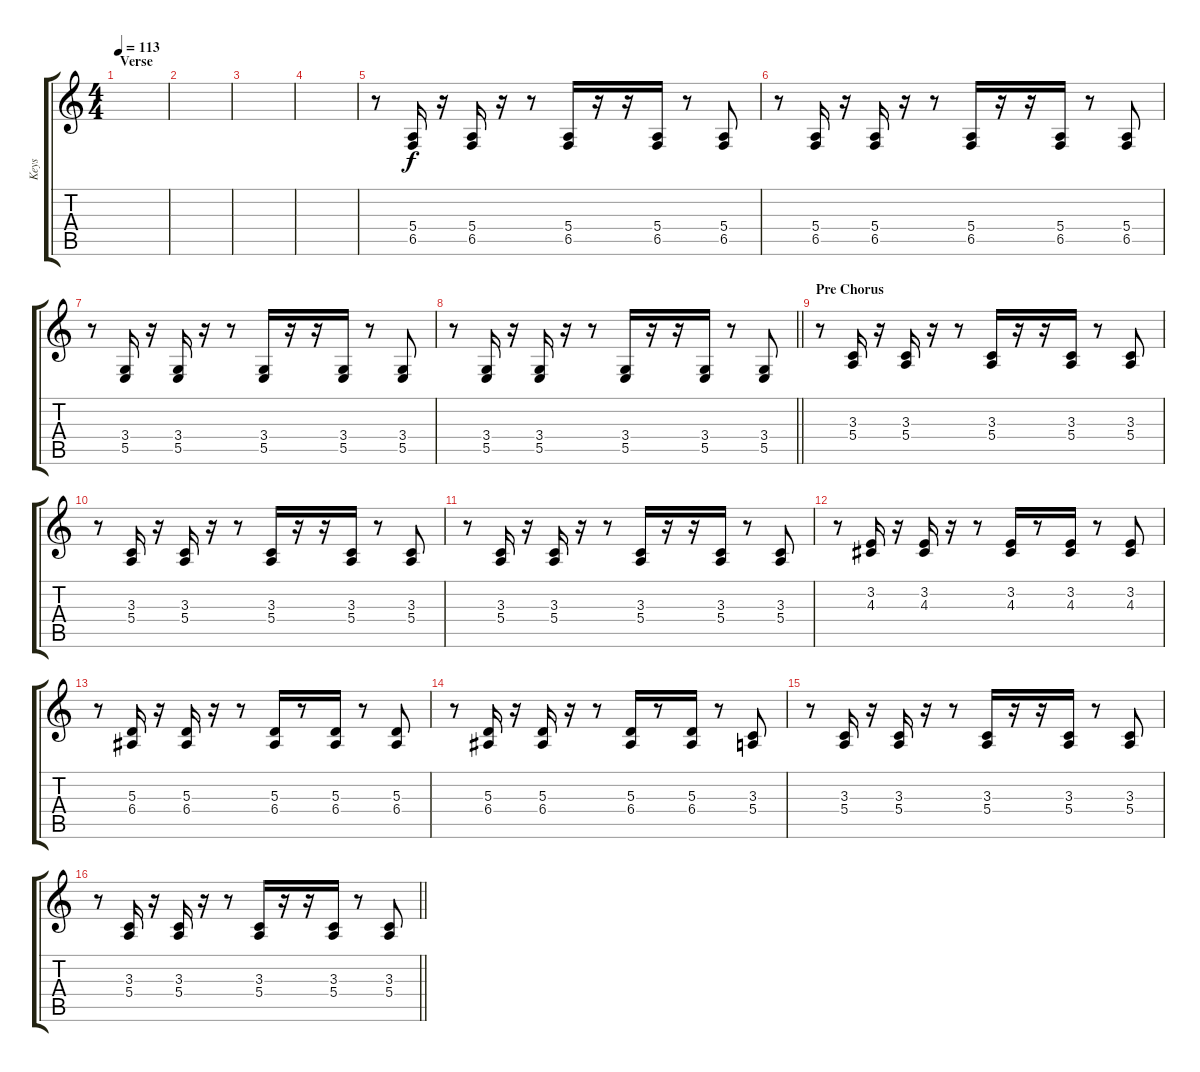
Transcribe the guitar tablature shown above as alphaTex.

\track ("Keys" "Keys") {instrument clavinet}
\staff {score tabs}
\tuning (Gb4 Db4 A3 E3 B2 Gb2) {hide}
\ts (4 4)
\section ("" "Verse")
\tempo 113
\clef g2
\ks c
|
|
|
|
r.8 (5.4 6.5).16 r.16 (5.4 6.5).16 r.16 r.8 (5.4 6.5).16 r.16 r.16 (5.4 6.5).16 r.8 (5.4 6.5).8 |
r.8 (5.4 6.5).16 r.16 (5.4 6.5).16 r.16 r.8 (5.4 6.5).16 r.16 r.16 (5.4 6.5).16 r.8 (5.4 6.5).8 |
r.8 (3.4 5.5).16 r.16 (3.4 5.5).16 r.16 r.8 (3.4 5.5).16 r.16 r.16 (3.4 5.5).16 r.8 (3.4 5.5).8 |
\barLineRight lightlight
r.8 (3.4 5.5).16 r.16 (3.4 5.5).16 r.16 r.8 (3.4 5.5).16 r.16 r.16 (3.4 5.5).16 r.8 (3.4 5.5).8 |
\section ("" "Pre Chorus")
r.8 (3.3 5.4).16 r.16 (3.3 5.4).16 r.16 r.8 (3.3 5.4).16 r.16 r.16 (3.3 5.4).16 r.8 (3.3 5.4).8 |
r.8 (3.3 5.4).16 r.16 (3.3 5.4).16 r.16 r.8 (3.3 5.4).16 r.16 r.16 (3.3 5.4).16 r.8 (3.3 5.4).8 |
r.8 (3.3 5.4).16 r.16 (3.3 5.4).16 r.16 r.8 (3.3 5.4).16 r.16 r.16 (3.3 5.4).16 r.8 (3.3 5.4).8 |
r.8 (3.2 4.3).16 r.16 (3.2 4.3).16 r.16 r.8 (3.2 4.3).16 r.8 (3.2 4.3).16 r.8 (3.2 4.3).8 |
r.8 (5.3 6.4).16 r.16 (5.3 6.4).16 r.16 r.8 (5.3 6.4).16 r.8 (5.3 6.4).16 r.8 (5.3 6.4).8 |
r.8 (5.3 6.4).16 r.16 (5.3 6.4).16 r.16 r.8 (5.3 6.4).16 r.8 (5.3 6.4).16 r.8 (3.3 5.4).8 |
r.8 (3.3 5.4).16 r.16 (3.3 5.4).16 r.16 r.8 (3.3 5.4).16 r.16 r.16 (3.3 5.4).16 r.8 (3.3 5.4).8 |
\barLineRight lightlight
r.8 (3.3 5.4).16 r.16 (3.3 5.4).16 r.16 r.8 (3.3 5.4).16 r.16 r.16 (3.3 5.4).16 r.8 (3.3 5.4).8
